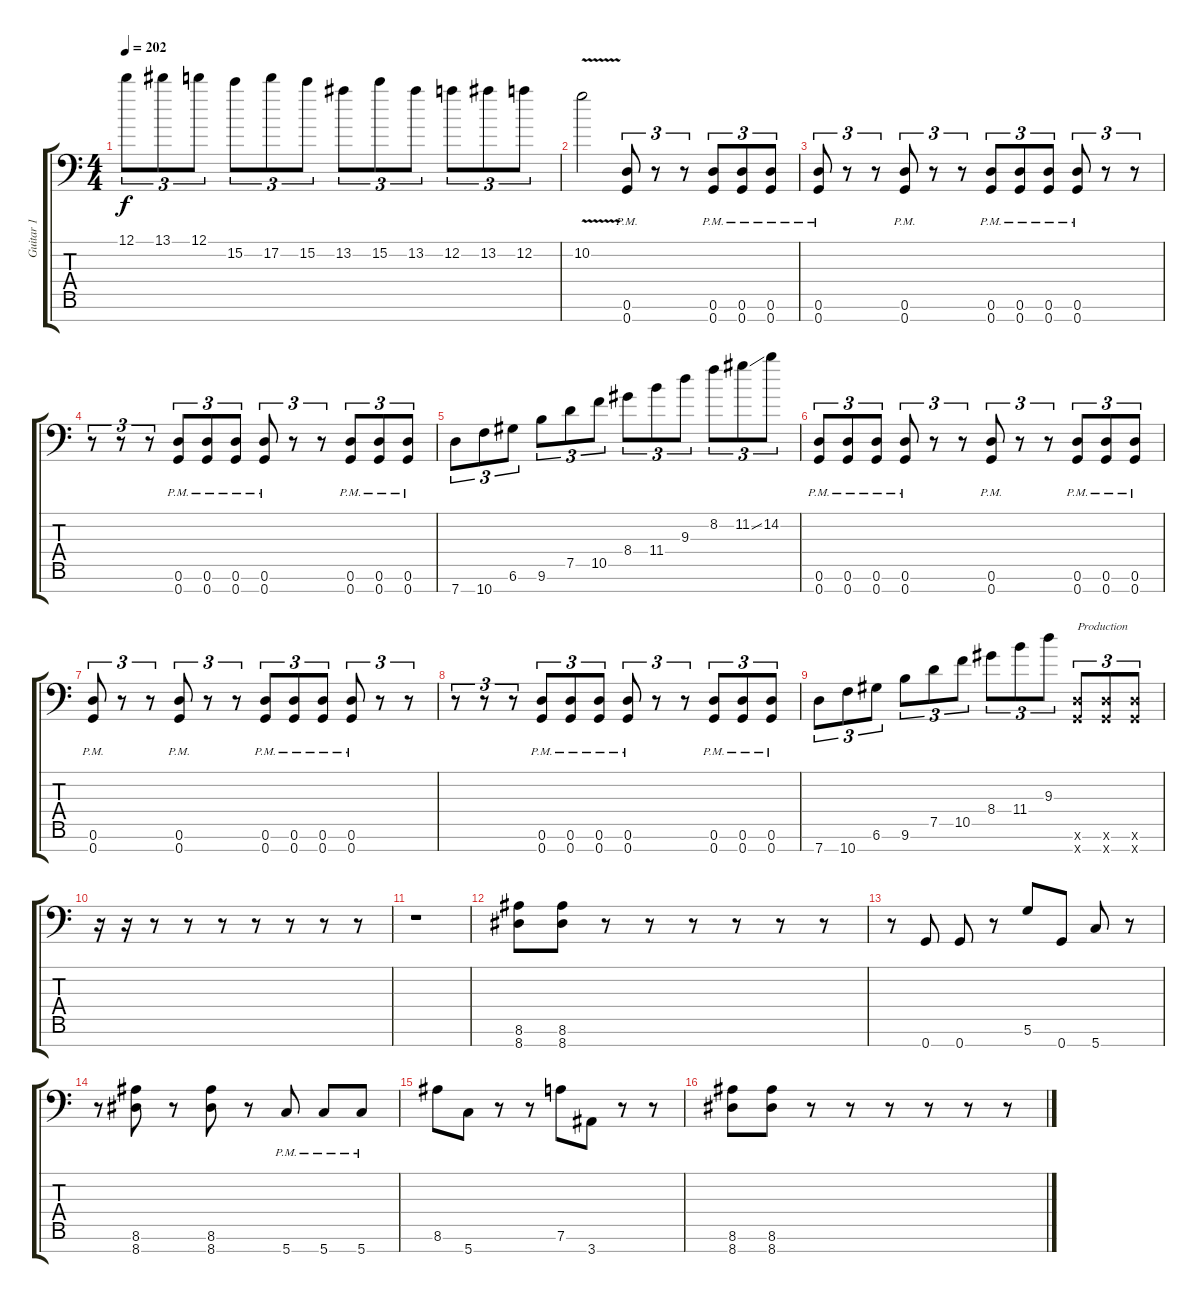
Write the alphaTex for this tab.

\track ("Guitar 1" "Guitar 1") {instrument distortionguitar}
\staff {score tabs}
\tuning (D4 A3 F3 C3 G2 D2 G1) {hide}
\ts (4 4)
\tempo 202
\clef f4
\ks c
12.1.8{tu (3 2) dy f} 13.1.8{tu (3 2)} 12.1.8{tu (3 2)} 15.2.8{tu (3 2)} 17.2.8{tu (3 2)} 15.2.8{tu (3 2)} 13.2.8{tu (3 2)} 15.2.8{tu (3 2)} 13.2.8{tu (3 2)} 12.2.8{tu (3 2)} 13.2.8{tu (3 2)} 12.2.8{tu (3 2)} |
10.2{v}.2 (0.6{pm} 0.7{pm}).8{tu (3 2)} r.8{tu (3 2)} r.8{tu (3 2)} (0.6{pm} 0.7{pm}).8{tu (3 2)} (0.6{pm} 0.7{pm}).8{tu (3 2)} (0.6{pm} 0.7{pm}).8{tu (3 2)} |
(0.6{pm} 0.7{pm}).8{tu (3 2)} r.8{tu (3 2)} r.8{tu (3 2)} (0.6{pm} 0.7{pm}).8{tu (3 2)} r.8{tu (3 2)} r.8{tu (3 2)} (0.6{pm} 0.7{pm}).8{tu (3 2)} (0.6{pm} 0.7{pm}).8{tu (3 2)} (0.6{pm} 0.7{pm}).8{tu (3 2)} (0.6{pm} 0.7{pm}).8{tu (3 2)} r.8{tu (3 2)} r.8{tu (3 2)} |
r.8{tu (3 2)} r.8{tu (3 2)} r.8{tu (3 2)} (0.6{pm} 0.7{pm}).8{tu (3 2)} (0.6{pm} 0.7{pm}).8{tu (3 2)} (0.6{pm} 0.7{pm}).8{tu (3 2)} (0.6{pm} 0.7{pm}).8{tu (3 2)} r.8{tu (3 2)} r.8{tu (3 2)} (0.6{pm} 0.7{pm}).8{tu (3 2)} (0.6{pm} 0.7{pm}).8{tu (3 2)} (0.6{pm} 0.7{pm}).8{tu (3 2)} |
7.7.8{tu (3 2)} 10.7.8{tu (3 2)} 6.6.8{tu (3 2)} 9.6.8{tu (3 2)} 7.5.8{tu (3 2)} 10.5.8{tu (3 2)} 8.4.8{tu (3 2)} 11.4.8{tu (3 2)} 9.3.8{tu (3 2)} 8.2.8{tu (3 2)} 11.2{ss}.8{tu (3 2)} 14.2.8{tu (3 2)} |
(0.6{pm} 0.7{pm}).8{tu (3 2)} (0.6{pm} 0.7{pm}).8{tu (3 2)} (0.6{pm} 0.7{pm}).8{tu (3 2)} (0.6{pm} 0.7{pm}).8{tu (3 2)} r.8{tu (3 2)} r.8{tu (3 2)} (0.6{pm} 0.7{pm}).8{tu (3 2)} r.8{tu (3 2)} r.8{tu (3 2)} (0.6{pm} 0.7{pm}).8{tu (3 2)} (0.6{pm} 0.7{pm}).8{tu (3 2)} (0.6{pm} 0.7{pm}).8{tu (3 2)} |
(0.6{pm} 0.7{pm}).8{tu (3 2)} r.8{tu (3 2)} r.8{tu (3 2)} (0.6{pm} 0.7{pm}).8{tu (3 2)} r.8{tu (3 2)} r.8{tu (3 2)} (0.6{pm} 0.7{pm}).8{tu (3 2)} (0.6{pm} 0.7{pm}).8{tu (3 2)} (0.6{pm} 0.7{pm}).8{tu (3 2)} (0.6{pm} 0.7{pm}).8{tu (3 2)} r.8{tu (3 2)} r.8{tu (3 2)} |
r.8{tu (3 2)} r.8{tu (3 2)} r.8{tu (3 2)} (0.6{pm} 0.7{pm}).8{tu (3 2)} (0.6{pm} 0.7{pm}).8{tu (3 2)} (0.6{pm} 0.7{pm}).8{tu (3 2)} (0.6{pm} 0.7{pm}).8{tu (3 2)} r.8{tu (3 2)} r.8{tu (3 2)} (0.6{pm} 0.7{pm}).8{tu (3 2)} (0.6{pm} 0.7{pm}).8{tu (3 2)} (0.6{pm} 0.7{pm}).8{tu (3 2)} |
7.7.8{tu (3 2)} 10.7.8{tu (3 2)} 6.6.8{tu (3 2)} 9.6.8{tu (3 2)} 7.5.8{tu (3 2)} 10.5.8{tu (3 2)} 8.4.8{tu (3 2)} 11.4.8{tu (3 2)} 9.3.8{tu (3 2)} (0.6{x} 0.7{x}).8{tu (3 2) txt "Production"} (0.6{x} 0.7{x}).8{tu (3 2)} (0.6{x} 0.7{x}).8{tu (3 2)} |
r.16 r.16 r.8 r.8 r.8 r.8 r.8 r.8 r.8 |
r.1 |
(8.6 8.7).8 (8.6 8.7).8 r.8 r.8 r.8 r.8 r.8 r.8 |
r.8 0.7.8 0.7.8 r.8 5.6.8 0.7.8 5.7.8 r.8 |
r.8 (8.6 8.7).8 r.8 (8.6 8.7).8 r.8 5.7{pm}.8 5.7{pm}.8 5.7{pm}.8 |
8.6.8 5.7.8 r.8 r.8 7.6.8 3.7.8 r.8 r.8 |
(8.6 8.7).8 (8.6 8.7).8 r.8 r.8 r.8 r.8 r.8 r.8
